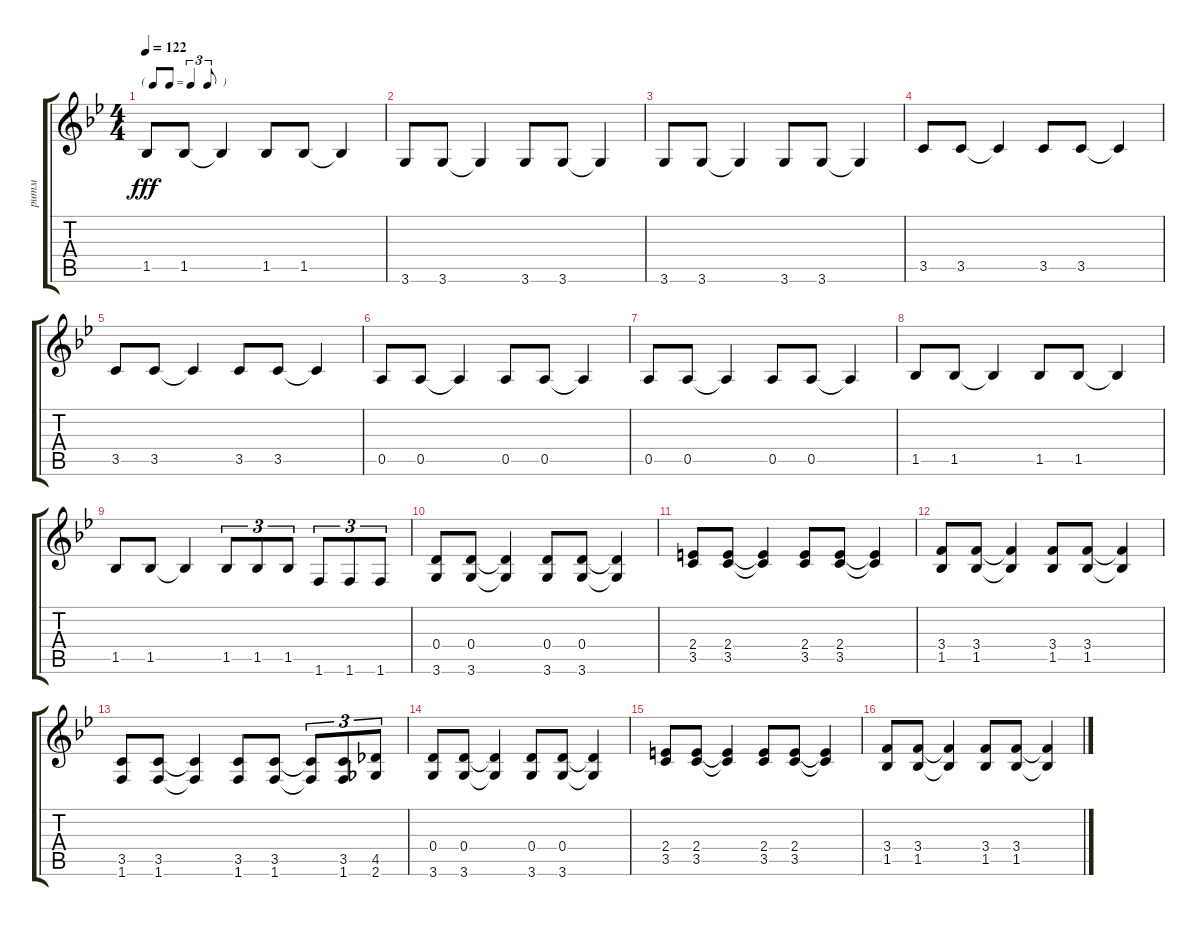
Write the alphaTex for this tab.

\track ("ритм" "ритм") {instrument acousticguitarsteel}
\staff {score tabs}
\tuning (E4 B3 G3 D3 A2 E2) {hide}
\ts (4 4)
\tf triplet8th
\tempo 122
\clef g2
\ks gminor
1.5.8{dy fff} 1.5.8 1.5{t}.4 1.5.8 1.5.8 1.5{t}.4 |
3.6.8 3.6.8 3.6{t}.4 3.6.8 3.6.8 3.6{t}.4 |
3.6.8 3.6.8 3.6{t}.4 3.6.8 3.6.8 3.6{t}.4 |
3.5.8 3.5.8 3.5{t}.4 3.5.8 3.5.8 3.5{t}.4 |
3.5.8 3.5.8 3.5{t}.4 3.5.8 3.5.8 3.5{t}.4 |
0.5.8 0.5.8 0.5{t}.4 0.5.8 0.5.8 0.5{t}.4 |
0.5.8 0.5.8 0.5{t}.4 0.5.8 0.5.8 0.5{t}.4 |
1.5.8 1.5.8 1.5{t}.4 1.5.8 1.5.8 1.5{t}.4 |
1.5.8 1.5.8 1.5{t}.4 1.5.8{tu (3 2)} 1.5.8{tu (3 2)} 1.5.8{tu (3 2)} 1.6.8{tu (3 2)} 1.6.8{tu (3 2)} 1.6.8{tu (3 2)} |
(0.4 3.6).8 (0.4 3.6).8 (0.4{t} 3.6{t}).4 (0.4 3.6).8 (0.4 3.6).8 (0.4{t} 3.6{t}).4 |
(2.4 3.5).8 (2.4 3.5).8 (2.4{t} 3.5{t}).4 (2.4 3.5).8 (2.4 3.5).8 (2.4{t} 3.5{t}).4 |
(3.4 1.5).8 (3.4 1.5).8 (3.4{t} 1.5{t}).4 (3.4 1.5).8 (3.4 1.5).8 (3.4{t} 1.5{t}).4 |
(3.5 1.6).8 (3.5 1.6).8 (3.5{t} 1.6{t}).4 (3.5 1.6).8 (3.5 1.6).8 (3.5{t} 1.6{t}).8{tu (3 2)} (3.5 1.6).8{tu (3 2)} (4.5 2.6).8{tu (3 2)} |
(0.4 3.6).8 (0.4 3.6).8 (0.4{t} 3.6{t}).4 (0.4 3.6).8 (0.4 3.6).8 (0.4{t} 3.6{t}).4 |
(2.4 3.5).8 (2.4 3.5).8 (2.4{t} 3.5{t}).4 (2.4 3.5).8 (2.4 3.5).8 (2.4{t} 3.5{t}).4 |
(3.4 1.5).8 (3.4 1.5).8 (3.4{t} 1.5{t}).4 (3.4 1.5).8 (3.4 1.5).8 (3.4{t} 1.5{t}).4
